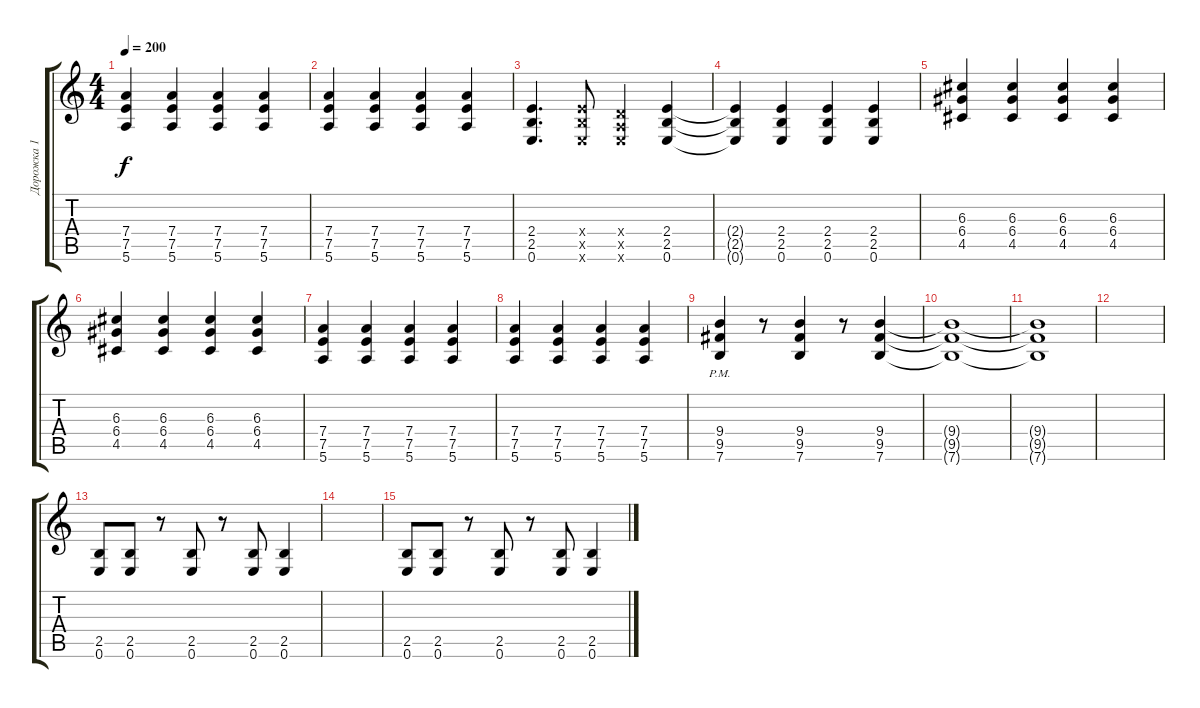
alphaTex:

\track ("Дорожка 1" "Дорожка 1") {instrument electricguitarmuted}
\staff {score tabs}
\tuning (E4 B3 G3 D3 A2 E2) {hide}
\ts (4 4)
\tempo 200
\clef g2
\ks c
(7.4 7.5 5.6).4{dy f} (7.4 7.5 5.6).4 (7.4 7.5 5.6).4 (7.4 7.5 5.6).4 |
(7.4 7.5 5.6).4 (7.4 7.5 5.6).4 (7.4 7.5 5.6).4 (7.4 7.5 5.6).4 |
(2.4 2.5 0.6).4{d instrument distortionguitar} (2.4{x} 2.5{x} 0.6{x}).8 (0.4{x} 0.5{x} 0.6{x}).4 (2.4 2.5 0.6).4 |
(2.4{t} 2.5{t} 0.6{t}).4 (2.4 2.5 0.6).4 (2.4 2.5 0.6).4 (2.4 2.5 0.6).4 |
(6.3 6.4 4.5).4 (6.3 6.4 4.5).4 (6.3 6.4 4.5).4 (6.3 6.4 4.5).4 |
(6.3 6.4 4.5).4 (6.3 6.4 4.5).4 (6.3 6.4 4.5).4 (6.3 6.4 4.5).4 |
(7.4 7.5 5.6).4 (7.4 7.5 5.6).4 (7.4 7.5 5.6).4 (7.4 7.5 5.6).4 |
(7.4 7.5 5.6).4 (7.4 7.5 5.6).4 (7.4 7.5 5.6).4 (7.4 7.5 5.6).4 |
(9.4 9.5{pm} 7.6).4 r.8 (9.4 9.5 7.6).4 r.8 (9.4 9.5 7.6).4 |
(9.4{t} 9.5{t} 7.6{t}).1 |
(9.4{t} 9.5{t} 7.6{t}).1 |
|
(2.5 0.6).8{volume 16} (2.5 0.6).8 r.8 (2.5 0.6).8 r.8 (2.5 0.6).8 (2.5 0.6).4 |
|
(2.5 0.6).8 (2.5 0.6).8 r.8 (2.5 0.6).8 r.8 (2.5 0.6).8 (2.5 0.6).4
